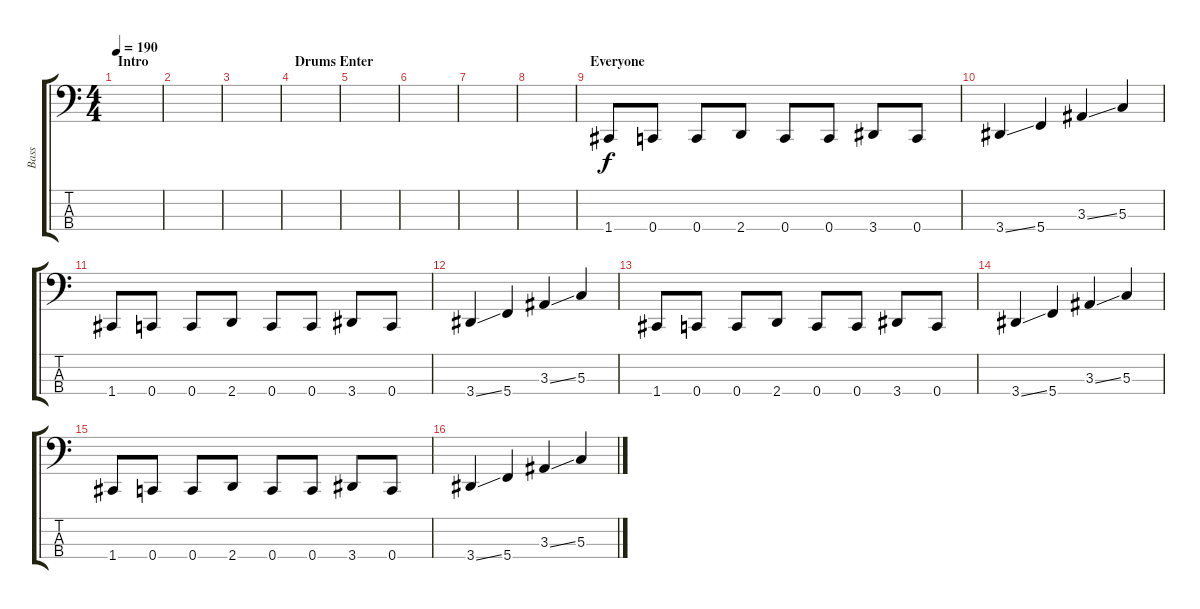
\track ("Bass" "Bass") {instrument electricbasspick}
\staff {score tabs}
\tuning (F2 C2 G1 C1) {hide}
\ts (4 4)
\section ("" "Intro")
\tempo 190
\clef f4
\ks c
|
|
|
\section ("" "Drums Enter")
|
|
|
|
|
\section ("" "Everyone")
1.4.8 0.4.8 0.4.8 2.4.8 0.4.8 0.4.8 3.4.8 0.4.8 |
3.4{ss}.4 5.4.4 3.3{ss}.4 5.3.4 |
1.4.8 0.4.8 0.4.8 2.4.8 0.4.8 0.4.8 3.4.8 0.4.8 |
3.4{ss}.4 5.4.4 3.3{ss}.4 5.3.4 |
1.4.8 0.4.8 0.4.8 2.4.8 0.4.8 0.4.8 3.4.8 0.4.8 |
3.4{ss}.4 5.4.4 3.3{ss}.4 5.3.4 |
1.4.8 0.4.8 0.4.8 2.4.8 0.4.8 0.4.8 3.4.8 0.4.8 |
3.4{ss}.4 5.4.4 3.3{ss}.4 5.3.4
